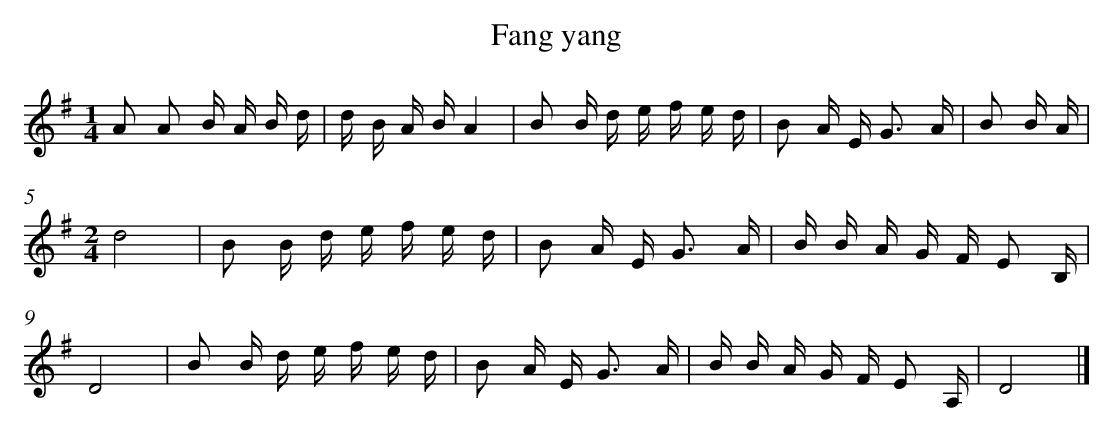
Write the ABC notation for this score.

X:1
T: Fang yang
L: 1/16
M: 1/4
K: G
A2 A2 B A B d [I:setbarnb 1]|
d B A BA4 |
B2 B d e f e d |
B2 A E2< G2 A |
B2 B A |
[M:2/4]d8 |
B2 B d e f e d |
B2 A E2< G2 A |
B B A G F E2 B, |
D8 |
B2 B d e f e d |
B2 A E2< G2 A |
B B A G F E2 A, |
D8 |]
